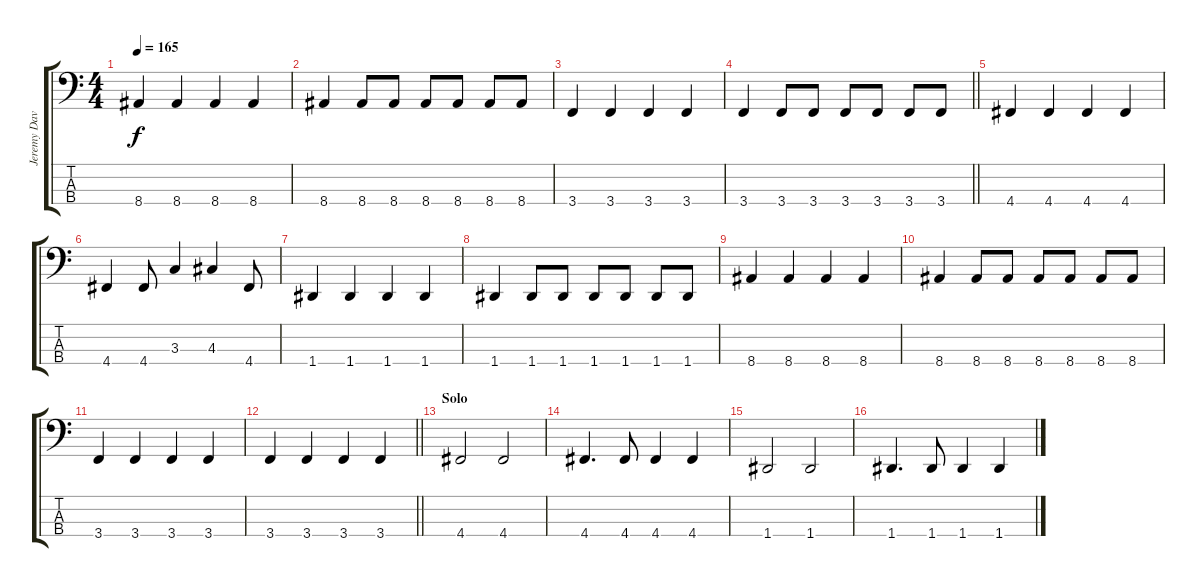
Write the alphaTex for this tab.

\track ("Jeremy Davis (Bass/4 String Drop D)" "Jeremy Dav") {mute instrument electricbasspick}
\staff {score tabs}
\tuning (G2 D2 A1 D1) {hide}
\ts (4 4)
\tempo 165
\clef f4
\ks c
8.4.4{dy f} 8.4.4 8.4.4 8.4.4 |
8.4.4 8.4.8 8.4.8 8.4.8 8.4.8 8.4.8 8.4.8 |
3.4.4 3.4.4 3.4.4 3.4.4 |
\barLineRight lightlight
3.4.4 3.4.8 3.4.8 3.4.8 3.4.8 3.4.8 3.4.8 |
\section ("" "")
4.4.4 4.4.4 4.4.4 4.4.4 |
4.4.4 4.4.8 3.3.4 4.3.4 4.4.8 |
1.4.4 1.4.4 1.4.4 1.4.4 |
1.4.4 1.4.8 1.4.8 1.4.8 1.4.8 1.4.8 1.4.8 |
8.4.4 8.4.4 8.4.4 8.4.4 |
8.4.4 8.4.8 8.4.8 8.4.8 8.4.8 8.4.8 8.4.8 |
3.4.4 3.4.4 3.4.4 3.4.4 |
\barLineRight lightlight
3.4.4 3.4.4 3.4.4 3.4.4 |
\section ("" "Solo")
4.4.2 4.4.2 |
4.4.4{d} 4.4.8 4.4.4 4.4.4 |
1.4.2 1.4.2 |
1.4.4{d} 1.4.8 1.4.4 1.4.4
